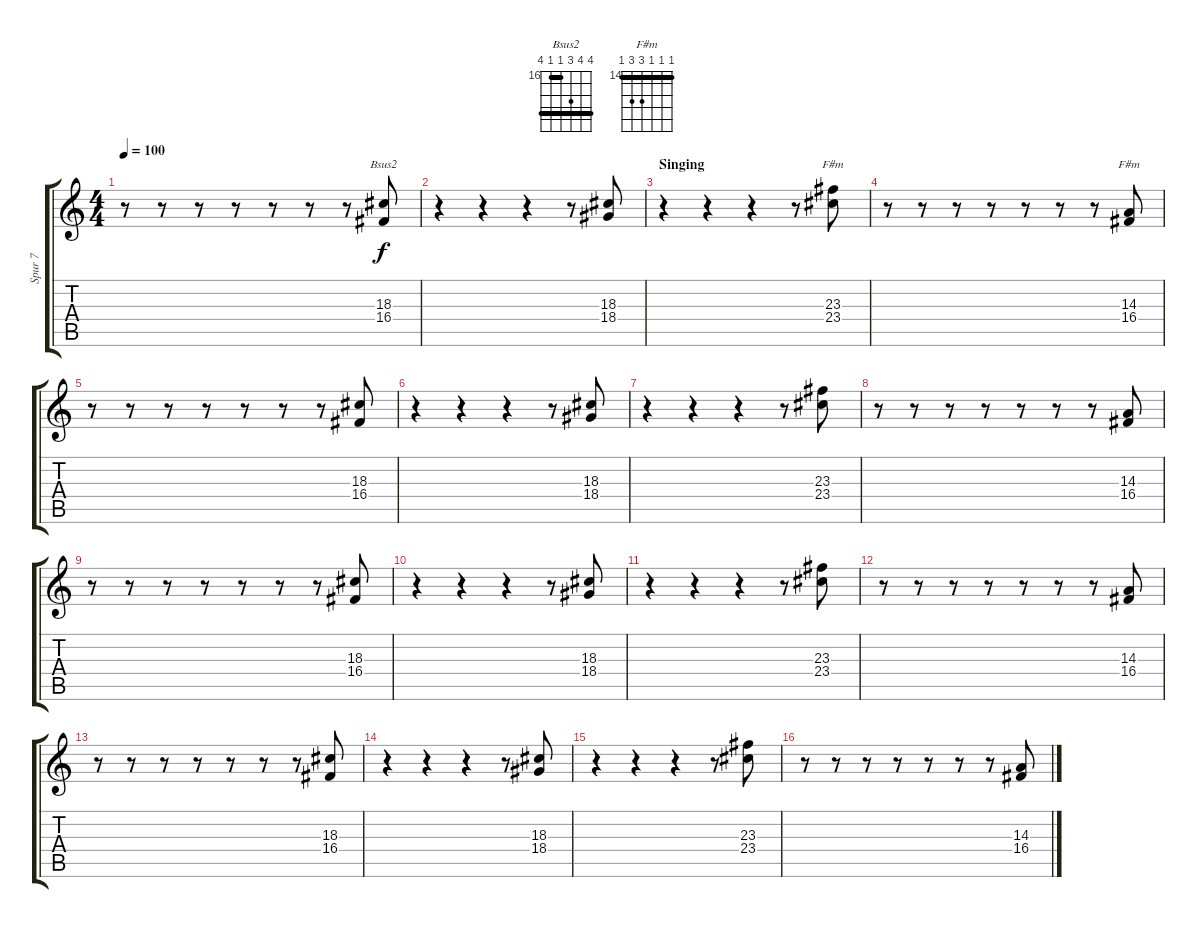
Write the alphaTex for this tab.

\track ("Spur 7" "Spur 7") {instrument acousticgrandpiano}
\staff {score tabs}
\tuning (E4 B3 G3 D3 A2 E2) {hide}
\chord ("Bsus2" 19 19 18 16 16 19) {firstfret 16 barre (16 19)}
\chord ("F#m" 21 22 23 23 21 x) {firstfret 20 barre 21}
\chord ("F#m" 14 14 14 16 16 14) {firstfret 14 barre 14}
\ts (4 4)
\tempo 100
\clef g2
\ks c
r.8{dy f} r.8 r.8 r.8 r.8 r.8 r.8 (18.3 16.4).8{ch "Bsus2"} |
r.4 r.4 r.4 r.8 (18.3 18.4).8 |
\section ("" "Singing")
r.4 r.4 r.4 r.8 (23.3 23.4).8{ch "F#m"} |
r.8 r.8 r.8 r.8 r.8 r.8 r.8 (14.3 16.4).8{ch "F#m"} |
r.8 r.8 r.8 r.8 r.8 r.8 r.8 (18.3 16.4).8 |
r.4 r.4 r.4 r.8 (18.3 18.4).8 |
r.4 r.4 r.4 r.8 (23.3 23.4).8 |
r.8 r.8 r.8 r.8 r.8 r.8 r.8 (14.3 16.4).8 |
r.8 r.8 r.8 r.8 r.8 r.8 r.8 (18.3 16.4).8 |
r.4 r.4 r.4 r.8 (18.3 18.4).8 |
r.4 r.4 r.4 r.8 (23.3 23.4).8 |
r.8 r.8 r.8 r.8 r.8 r.8 r.8 (14.3 16.4).8 |
r.8 r.8 r.8 r.8 r.8 r.8 r.8 (18.3 16.4).8 |
r.4 r.4 r.4 r.8 (18.3 18.4).8 |
r.4 r.4 r.4 r.8 (23.3 23.4).8 |
r.8 r.8 r.8 r.8 r.8 r.8 r.8 (14.3 16.4).8
